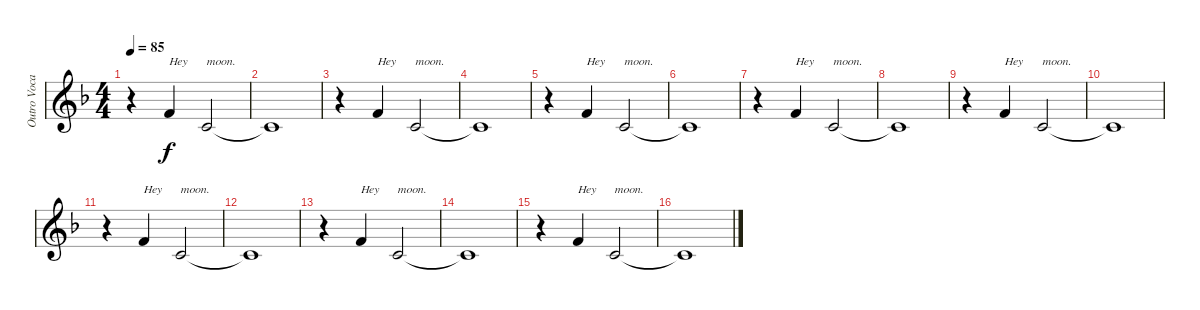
\track ("Outro Vocals 1" "Outro Voca") {instrument flute}
\staff {score}
\tuning (E4 B3 G3 D3 A2 E2) {hide}
\ts (4 4)
\tempo 85
\clef g2
\ks f
r.4{dy f} 1.1.4{txt "Hey"} 1.2.2{txt "moon."} |
1.2{t}.1 |
r.4 1.1.4{txt "Hey"} 1.2.2{txt "moon."} |
1.2{t}.1 |
r.4 1.1.4{txt "Hey"} 1.2.2{txt "moon."} |
1.2{t}.1 |
r.4 1.1.4{txt "Hey"} 1.2.2{txt "moon."} |
1.2{t}.1 |
r.4 1.1.4{txt "Hey"} 1.2.2{txt "moon."} |
1.2{t}.1 |
r.4 1.1.4{txt "Hey"} 1.2.2{txt "moon."} |
1.2{t}.1 |
r.4 1.1.4{txt "Hey"} 1.2.2{txt "moon."} |
1.2{t}.1 |
r.4 1.1.4{txt "Hey" volume 7} 1.2.2{txt "moon."} |
1.2{t}.1
